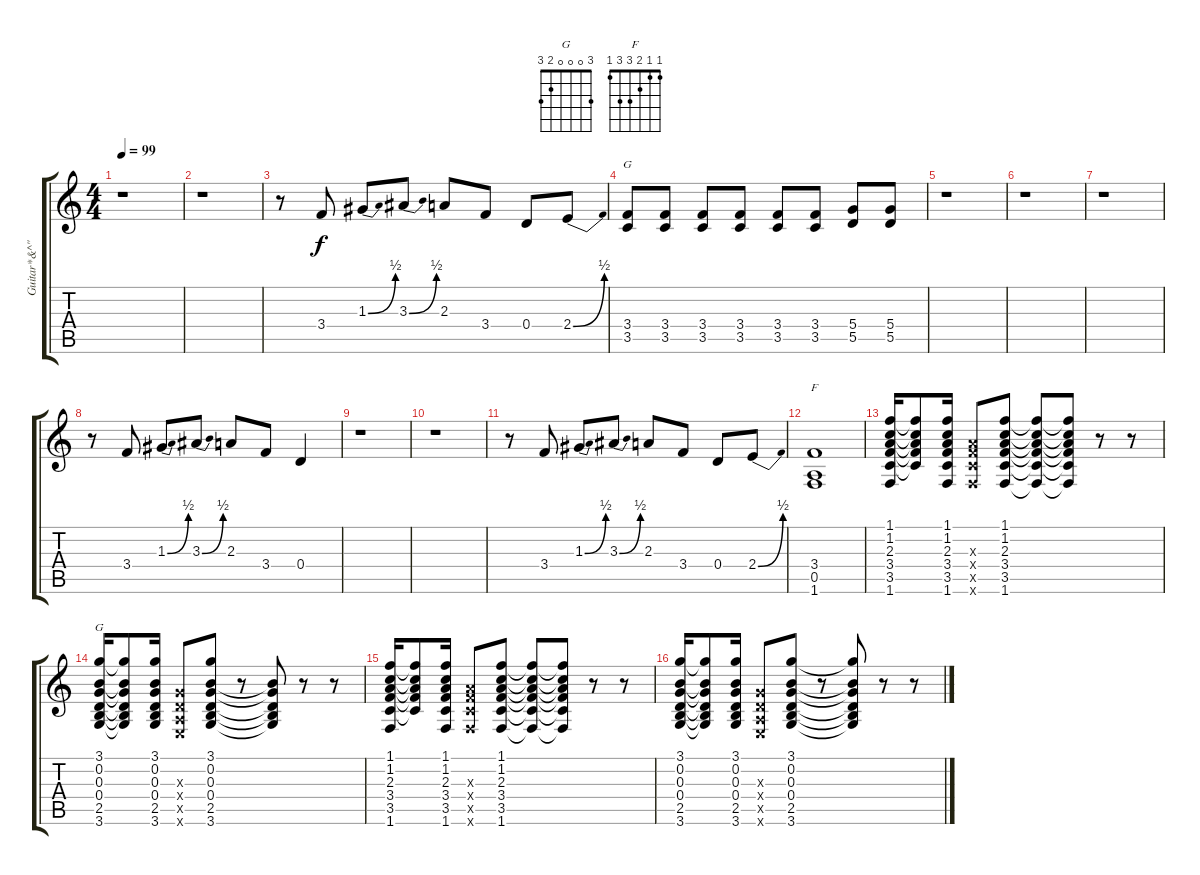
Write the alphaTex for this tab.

\track ("Guitar*&^\"" "Guitar*&^\"") {instrument overdrivenguitar}
\staff {score tabs}
\tuning (E4 B3 G3 D3 A2 E2) {hide}
\chord ("G" 3 3 4 5 5 3)
\chord ("F" 1 1 2 3 3 1)
\chord ("G" 3 0 0 0 2 3)
\ts (4 4)
\tempo 99
\clef g2
\ks c
r.1{dy f} |
r.1 |
r.8 3.4.8 1.3{be (bend 0 0 60 2)}.8 3.3{be (bend 0 0 60 2)}.8 2.3.8 3.4.8 0.4.8 2.4{be (bend 0 0 60 2)}.8 |
(3.4 3.5).8{ch "G"} (3.4 3.5).8 (3.4 3.5).8 (3.4 3.5).8 (3.4 3.5).8 (3.4 3.5).8 (5.4 5.5).8 (5.4 5.5).8 |
r.1 |
r.1 |
r.1 |
r.8 3.4.8{volume 16 balance 5} 1.3{be (bend 0 0 60 2)}.8 3.3{be (bend 0 0 60 2)}.8 2.3.8 3.4.8 0.4.4 |
r.1 |
r.1 |
r.8 3.4.8 1.3{be (bend 0 0 60 2)}.8 3.3{be (bend 0 0 60 2)}.8 2.3.8 3.4.8 0.4.8 2.4{be (bend 0 0 60 2)}.8 |
(3.4 0.5 1.6).1{ch "F"} |
(1.1 1.2 2.3 3.4 3.5 1.6).16{volume 9 balance 5 instrument acousticguitarsteel} (1.1{t} 1.2{t} 2.3{t} 3.4{t} 3.5{t}).8 (1.1 1.2 2.3 3.4 3.5 1.6).16 (2.3{x} 3.4{x} 3.5{x} 1.6{x}).8 (1.1 1.2 2.3 3.4 3.5 1.6).8 (1.1{t} 1.2{t} 2.3{t} 3.4{t} 3.5{t} 1.6{t}).8 (1.1{t} 1.2{t} 2.3{t} 3.4{t} 3.5{t} 1.6{t}).8 r.8 r.8 |
(3.1 0.2 0.3 0.4 2.5 3.6).16{ch "G" volume 9 balance 5 instrument acousticguitarsteel} (3.1{t} 0.2{t} 0.3{t} 0.4{t} 2.5{t} 3.6{t}).8 (3.1 0.2 0.3 0.4 2.5 3.6).16 (0.3{x} 0.4{x} 0.5{x} 0.6{x}).8 (3.1 0.2 0.3 0.4 2.5 3.6).8 r.8 (0.2{t} 0.3{t} 0.4{t} 2.5{t} 3.6{t}).8 r.8 r.8 |
(1.1 1.2 2.3 3.4 3.5 1.6).16{volume 9 balance 5 instrument acousticguitarsteel} (1.1{t} 1.2{t} 2.3{t} 3.4{t} 3.5{t}).8 (1.1 1.2 2.3 3.4 3.5 1.6).16 (2.3{x} 3.4{x} 3.5{x} 1.6{x}).8 (1.1 1.2 2.3 3.4 3.5 1.6).8 (1.1{t} 1.2{t} 2.3{t} 3.4{t} 3.5{t} 1.6{t}).8 (1.1{t} 1.2{t} 2.3{t} 3.4{t} 3.5{t} 1.6{t}).8 r.8 r.8 |
(3.1 0.2 0.3 0.4 2.5 3.6).16{volume 9 balance 5 instrument acousticguitarsteel} (3.1{t} 0.2{t} 0.3{t} 0.4{t} 2.5{t} 3.6{t}).8 (3.1 0.2 0.3 0.4 2.5 3.6).16 (0.3{x} 0.4{x} 0.5{x} 0.6{x}).8 (3.1 0.2 0.3 0.4 2.5 3.6).8 r.8 (3.1{t} 0.2{t} 0.3{t} 0.4{t} 2.5{t} 3.6{t}).8 r.8 r.8
